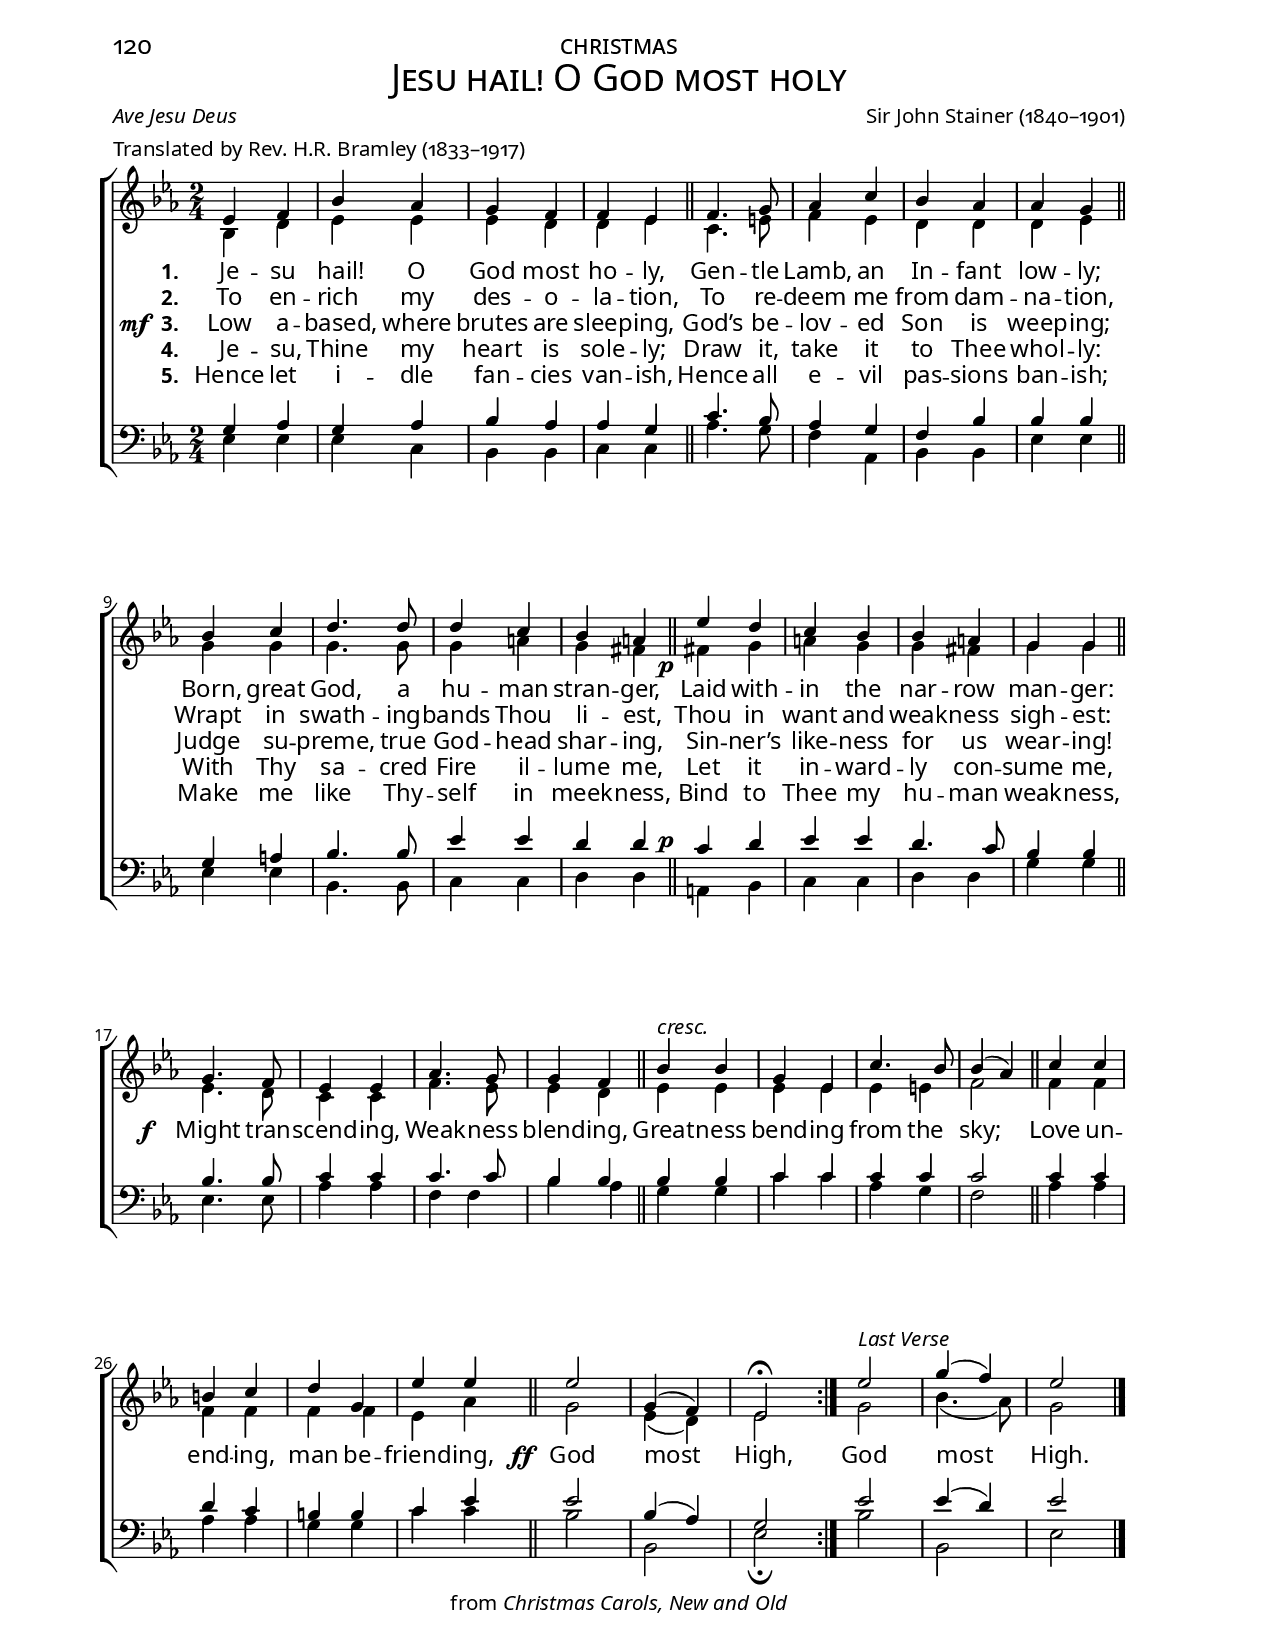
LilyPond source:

\version "2.14.2"
\include "util.ly"
\header {
  title = \markup{\override #'(font-name . "Garamond Premr Pro Smbd Subh"){ \abs-fontsize #18 \smallCapsOldStyle"Jesu hail! O God most holy"}}
  poet = \markup\italic"Ave Jesu Deus"
  meter = \markup\oldStyleNum"Translated by Rev. H.R. Bramley (1833–1917)"
  composer = \markup\oldStyleNum"Sir John Stainer (1840–1901)"
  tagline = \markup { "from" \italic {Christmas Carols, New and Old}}
}
\paper {
  %print-all-headers = ##t
  paper-height = 11\in
  paper-width = 8.5\in
  indent = 0\in
  %system-system-spacing = #'((basic-distance . 10) (padding . 0))
  %system-system-spacing =
  %  #'((basic-distance . 0)
  %     (minimum-distance . 0)
  %     (padding . -0.35)
  %     (stretchability . 100))
  ragged-last-bottom = ##f
  ragged-bottom = ##f
  two-sided = ##t
  inner-margin = 1\in
  outer-margin = 0.75\in
  top-margin = 0.26\in
  bottom-margin = 0.25\in
  first-page-number = #120
  print-first-page-number = ##t
  headerLine = \markup{ \smallCapsOldStyle"christmas"}
  oddHeaderMarkup = \markup\fill-line{
     \abs-fontsize #12.5
     \combine 
        \fill-line{"" \on-the-fly #print-page-number-check-first
        \oldStylePageNum""
        }
        \fill-line{\headerLine}
  }
  evenHeaderMarkup = \markup {
     \abs-fontsize #12.5
     \combine
        \on-the-fly #print-page-number-check-first
        \oldStylePageNum""
        \fill-line{\headerLine}
  }
}
#(set-global-staff-size 18) \paper{ #(define fonts (make-pango-font-tree "Garamond Premr Pro" "Garamond Premr Pro" "Garamond Premr Pro" (/ 18 20))) }
global = {
  \key ees \major
  \time 2/4
  \override DynamicLineSpanner #'staff-padding = #0.0
  \override DynamicLineSpanner #'Y-extent = #'(1 . 1)
  \override DynamicText #'X-offset = #-4
}

sopMusic = \relative c' {
  ees4 f |
  bes aes |
  g f |
  f ees \bar "||"
  f4. g8 |
  aes4 c |
  
  bes aes |
  aes g \bar "||"
  bes c |
  d4. d8 |
  d4 c |
  bes a \bar "||"
  ees'_\p d |
  
  c bes |
  bes a |
  g g \bar "||" \break
  g4. f8 |
  ees4 ees |
  aes4. g8 |
  g4 f \bar "||"
  
  bes4^\markup\italic"cresc." bes |
  g ees |
  c'4. bes8 |
  bes4( aes) \bar "||"
  c4 c |
  b c |
  d g, |
  
  ees' ees \bar "||"
  ees2 |
  g,4( f) |
  ees2\fermata \bar ":|."
  ees'^\markup\italic{ "Last Verse"} |
  g4( f) |
  ees2 \bar "|."
}
sopWords = \lyricmode {
  
}

altoMusic = \relative c' {
  bes4 d |
  ees ees |
  ees d |
  d ees \bar "||"
  c4. e8 |
  f4 ees |
  
  d d |
  d ees \bar "||"
  g g |
  g4. g8 |
  g4 a |
  g fis \bar "||"
  fis! g |
  
  a g |
  g fis |
  g g \bar "||"
  ees4. d8 |
  c4 c |
  f4. ees8 |
  ees4 d |
  
  ees ees |
  ees ees |
  ees e |
  f2 \bar "||"
  f4 f |
  f f |
  f f |
  
  ees aes \bar "||"
  g2 |
  ees4( d) |
  ees2 |
  g2 |
  bes4.( aes8) |
  g2 \bar "|."
}
altoWords = {
  \dropLyricsV
  \lyricmode {
    \set stanza = #"1. "
    Je -- su hail! O God most ho -- ly,
    Gen -- tle Lamb, an In -- fant low -- ly;
    Born, great God, a hu -- man stran -- ger,
    Laid with -- in the nar -- row man -- ger:
  }
  \set stanza = \markup\dynamic"f  "
  \lyricmode{
    \set associatedVoice = "tenors"
    Might tran -- scend -- ing, Weak -- ness blend -- ing,
    Great -- ness bend -- ing from the sky;
    Love un -- end -- ing, man be -- friend -- ing,
  }
  \set stanza = \markup\dynamic"  ff "
  \lyricmode{
    God most High,
    God most High.
  }
}
altoWordsII = \lyricmode {
  \dropLyricsV
%\markup\italic
  \set stanza = #"2. "
  To en -- rich my des -- o -- la -- tion,
  To re -- deem me from dam -- na -- tion,
  Wrapt in swath -- ing -- bands Thou li -- est,
  Thou in want and weak -- ness sigh -- est:
}
altoWordsIII = {
  \dropLyricsV
  \set stanza = \markup{\dynamic"mf " "3. "}
  \lyricmode {
    Low a -- based, where brutes are sleep -- ing,
    God’s be -- lov -- ed Son is weep -- ing;
    Judge su -- preme, true God -- head shar -- ing,
    Sin -- ner’s like -- ness for us wear -- ing!
  }
}
altoWordsIV = \lyricmode {
  \dropLyricsV
  \set stanza = #"4. "
  Je -- su, Thine my heart is sole -- ly;
  Draw it, take it to Thee whol -- ly:
  With Thy sa -- cred Fire il -- lume me,
  Let it in -- ward -- ly con -- sume me,
}
altoWordsV = \lyricmode {
  \dropLyricsV
  \set stanza = #"5. "
  Hence let i -- dle fan -- cies van -- ish,
  Hence all e -- vil pas -- sions ban -- ish;
  Make me like Thy -- self in meek -- ness,
  Bind to Thee my hu -- man weak -- ness,
}
altoWordsVI = \lyricmode {
  \set stanza = #"6. "
  \set ignoreMelismata = ##t
}
tenorMusic = \relative c' {
  g4 aes |
  g aes |
  bes aes |
  aes g \bar "||"
  c4. bes8 |
  aes4 g |
  
  f bes |
  bes bes \bar "||"
  g a |
  bes4. bes8 |
  ees4 ees |
  d d \bar "||"
  c^\p d |
  
  ees4 ees |
  d4. c8 |
  bes4 bes \bar "||"
  bes4. bes8 |
  c4 c |
  c4. c8 |
  bes4 bes \bar "||"
  
  bes bes |
  c c |
  c c |
  c2 \bar "||"
  c4 c |
  d c |
  b b |
  
  c ees \bar "||"
  ees2 |
  bes4( aes) |
  g2 |
  
  ees' |
  ees4( d) |
  ees2 \bar "|."
  
}
tenorWords = \lyricmode {

}

bassMusic = \relative c {
  ees4 ees |
  ees c |
  bes bes |
  c c \bar "||"
  aes'4. g8 |
  f4 aes, |
  
  bes4 bes |
  ees ees \bar "||"
  ees ees |
  bes4. bes8 |
  c4 c |
  d d \bar "||"
  a bes |
  
  c c |
  d d |
  g g \bar "||"
  ees4. ees8 |
  aes4 aes |
  f f |
  bes aes \bar "||"
  
  g g |
  c c |
  aes g |
  f2 \bar "||"
  aes4 aes |
  aes aes |
  g g |
  
  c c \bar "||"
  bes2 |
  bes, |
  ees\fermata |
  bes' |
  bes, |
  ees \bar "|."
}
bassWords = \lyricmode {

}

pianoRH = \relative c' {
  
}
pianoLH = \relative c' {
  
}

\score {
  <<
   \new ChoirStaff <<
%    \new Lyrics = sopranos \with { \override VerticalAxisGroup #'nonstaff-relatedstaff-spacing = #'((basic-distance . 1)) }
    \new Staff = women <<
      \new Voice = "sopranos" { \voiceOne << \global \sopMusic >> }
      \new Voice = "altos" { \voiceTwo << \global \altoMusic >> }
    >>
   \new Staff = men <<
      \clef bass
      \new Voice = "tenors" { \voiceOne << \global \tenorMusic >> }
      \new Voice = "basses" { \voiceTwo << \global \bassMusic >> }
    >>
    \new Lyrics \with { alignAboveContext = #"women" \override VerticalAxisGroup #'nonstaff-relatedstaff-spacing = #'((basic-distance . 1))} \lyricsto "sopranos" \sopWords
     \new Lyrics = "altosVI"  \with { alignBelowContext = #"women" \override VerticalAxisGroup #'nonstaff-relatedstaff-spacing = #'((basic-distance . 1))} \lyricsto "altos" \altoWordsVI
    \new Lyrics = "altosV"  \with { alignBelowContext = #"women" \override VerticalAxisGroup #'nonstaff-relatedstaff-spacing = #'((basic-distance . 1))} \lyricsto "altos" \altoWordsV
    \new Lyrics = "altosIV"  \with { alignBelowContext = #"women" \override VerticalAxisGroup #'nonstaff-relatedstaff-spacing = #'((basic-distance . 1))} \lyricsto "altos" \altoWordsIV
    \new Lyrics = "altosIII"  \with { alignBelowContext = #"women" \override VerticalAxisGroup #'nonstaff-relatedstaff-spacing = #'((basic-distance . 1))} \lyricsto "altos" \altoWordsIII
    \new Lyrics = "altosII"  \with { alignBelowContext = #"women" \override VerticalAxisGroup #'nonstaff-relatedstaff-spacing = #'((basic-distance . 1))} \lyricsto "altos" \altoWordsII
    \new Lyrics = "altos"  \with { alignBelowContext = #"women" \override VerticalAxisGroup #'nonstaff-relatedstaff-spacing = #'((basic-distance . 1)) } \lyricsto "altos" \altoWords
    \new Lyrics \with { alignAboveContext = #"men" \override VerticalAxisGroup #'nonstaff-relatedstaff-spacing = #'((basic-distance . 1)) } \lyricsto "tenors" \tenorWords
    \new Lyrics \with { alignBelowContext = #"men" \override VerticalAxisGroup #'nonstaff-relatedstaff-spacing = #'((basic-distance . 1)) } \lyricsto "basses" \bassWords
  >>
%    \new PianoStaff << \new Staff { \new Voice { \pianoRH } } \new Staff { \clef "bass" \pianoLH } >>
  >>
  \layout {
  \context {
    \Lyrics
    \override LyricText #'font-size = #1.3
  }
    \context {
      \Score
      %\override SpacingSpanner #'base-shortest-duration = #(ly:make-moment 1 8)
      %\override SpacingSpanner #'common-shortest-duration = #(ly:make-moment 1 4)
    }
    \context {
      % Remove all empty staves
      % \Staff \RemoveEmptyStaves \override VerticalAxisGroup #'remove-first = ##t
    }
    \context {
      \Lyrics
      \override LyricText #'X-offset = #center-on-word
    }
  }
}

